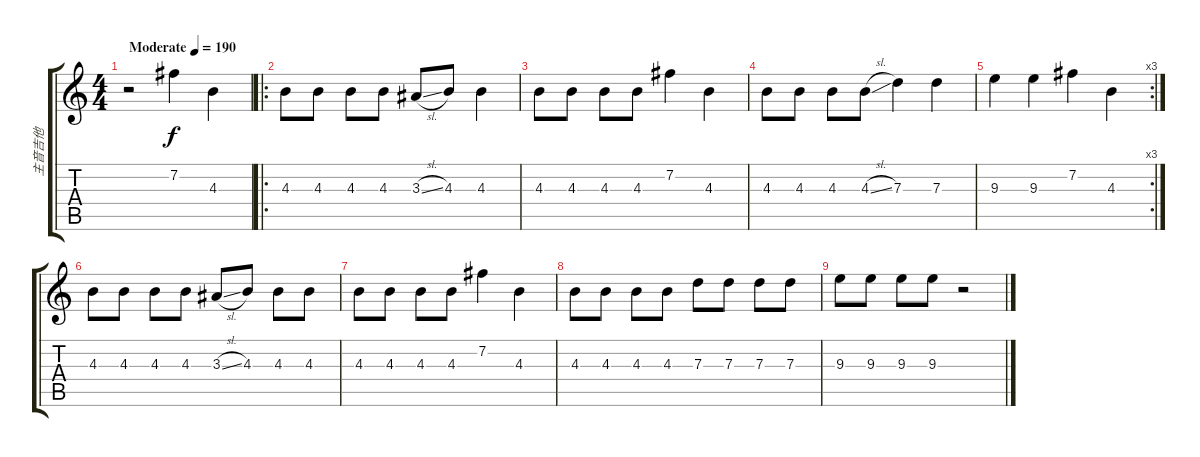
\track ("主音吉他" "主音吉他") {instrument overdrivenguitar}
\staff {score tabs}
\tuning (E4 B3 G3 D3 A2 E2) {hide}
\ts (4 4)
\tempo (190 "Moderate")
\clef g2
\ks c
r.2{dy f instrument overdrivenguitar} 7.2.4 4.3.4 |
\ro
4.3.8 4.3.8 4.3.8 4.3.8 3.3{sl}.8 4.3.8 4.3.4 |
4.3.8 4.3.8 4.3.8 4.3.8 7.2.4 4.3.4 |
4.3.8 4.3.8 4.3.8 4.3{sl}.8 7.3.4 7.3.4 |
\rc 3
9.3.4 9.3.4 7.2.4 4.3.4 |
4.3.8 4.3.8 4.3.8 4.3.8 3.3{sl}.8 4.3.8 4.3.8 4.3.8 |
4.3.8 4.3.8 4.3.8 4.3.8 7.2.4 4.3.4 |
4.3.8 4.3.8 4.3.8 4.3.8 7.3.8 7.3.8 7.3.8 7.3.8 |
9.3.8 9.3.8 9.3.8 9.3.8 r.2
